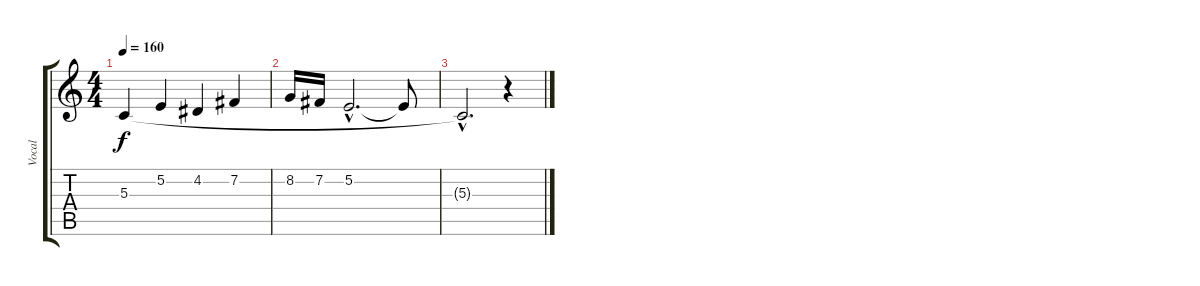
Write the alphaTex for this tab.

\track ("Vocal" "Vocal") {instrument lead6voice}
\staff {score tabs}
\tuning (E4 B3 G3 D3 A2 E2) {hide}
\ts (4 4)
\tempo 160
\clef g2
\ks c
5.3.4{dy f} 5.2.4 4.2.4 7.2.4 |
8.2.16 7.2.16 5.2{hac}.2{d} 5.2{t}.8 |
5.3{hac t}.2{d} r.4
